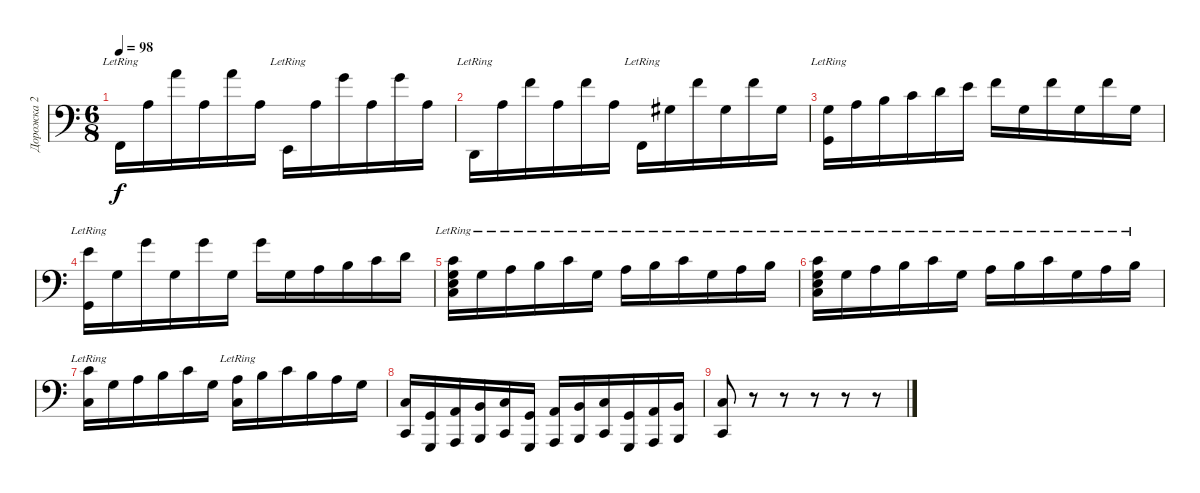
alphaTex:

\track ("Дорожка 2" "Дорожка 2") {instrument electricbasspick}
\staff {score}
\tuning (C3 G2 D2 A1 E1 G0) {hide}
\ts (6 8)
\tempo 98
\clef f4
\ks c
1.5{lr}.16{dy f} 2.2.16 9.1.16 2.2.16 9.1.16 2.2.16 0.5{lr}.16 2.2.16 7.1.16 2.2.16 7.1.16 2.2.16 |
7.6{lr}.16 2.2.16 5.1.16 2.2.16 5.1.16 2.2.16 1.5{lr}.16 1.2.16 5.1.16 1.2.16 5.1.16 1.2.16 |
(0.2 3.5{lr}).16 2.2.16 4.2.16 0.1.16 2.1.16 4.1.16 5.1.16 0.2.16 5.1.16 0.2.16 5.1.16 0.2.16 |
(4.1 3.5{lr}).16 0.2.16 7.1.16 0.2.16 7.1.16 0.2.16 7.1.16 0.2.16 2.2.16 4.2.16 0.1.16 2.1.16 |
(0.1{lr} 0.2{lr} 2.3{lr} 3.4{lr}).16 0.2{lr}.16 2.2{lr}.16 4.2{lr}.16 0.1{lr}.16 0.2{lr}.16 2.2{lr}.16 4.2{lr}.16 0.1{lr}.16 0.2{lr}.16 2.2{lr}.16 4.2{lr}.16 |
(0.1{lr} 0.2{lr} 2.3{lr} 3.4{lr}).16 0.2{lr}.16 2.2{lr}.16 4.2{lr}.16 0.1{lr}.16 0.2{lr}.16 2.2{lr}.16 4.2{lr}.16 0.1{lr}.16 0.2{lr}.16 2.2{lr}.16 4.2{lr}.16 |
(0.1 3.4{lr}).16 0.2.16 2.2.16 4.2.16 0.1.16 0.2.16 (2.2 3.4{lr}).16 4.2.16 0.1.16 4.2.16 2.2.16 0.2.16 |
(3.4 5.6).16 (3.5 0.6).16 (0.4 2.6).16 (2.4 4.6).16 (3.4 5.6).16 (3.5 0.6).16 (0.4 2.6).16 (2.4 4.6).16 (3.4 5.6).16 (3.5 0.6).16 (0.4 2.6).16 (2.4 4.6).16 |
(3.4 5.6).8 r.8 r.8 r.8 r.8 r.8
